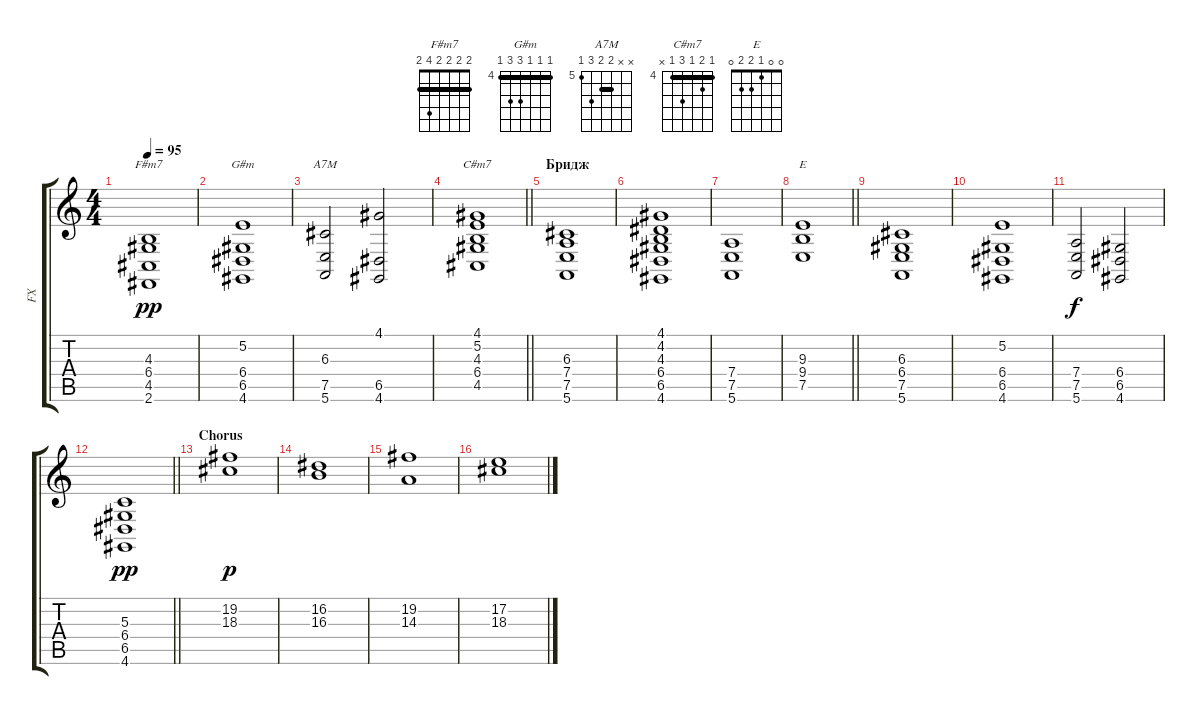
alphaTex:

\track ("FX" "FX") {instrument stringensemble1}
\staff {score tabs}
\tuning (E4 B3 G3 D3 A2 E2) {hide}
\chord ("F#m7" 2 2 2 2 4 2) {barre 2}
\chord ("G#m" 4 4 4 6 6 4) {firstfret 4 barre 4}
\chord ("A7M" x x 6 6 7 5) {firstfret 5 barre 6}
\chord ("C#m7" 4 5 4 6 4 x) {firstfret 4 barre 4}
\chord ("E" 0 0 1 2 2 0)
\ts (4 4)
\tempo 95
\clef g2
\ks c
(4.3 6.4 4.5 2.6).1{ch "F#m7" dy pp} |
(5.2 6.4 6.5 4.6).1{ch "G#m"} |
(6.3 7.5 5.6).2{ch "A7M"} (4.1 6.5 4.6).2 |
\barLineRight lightlight
(4.1 5.2 4.3 6.4 4.5).1{ch "C#m7"} |
\section ("" "Бридж")
(6.3 7.4 7.5 5.6).1 |
(4.1 4.2 4.3 6.4 6.5 4.6).1 |
(7.4 7.5 5.6).1 |
\barLineRight lightlight
(9.3 9.4 7.5).1{ch "E"} |
\section ("" "")
(6.3 6.4 7.5 5.6).1 |
(5.2 6.4 6.5 4.6).1 |
(7.4 7.5 5.6).2{dy f} (6.4 6.5 4.6).2 |
\barLineRight lightlight
(5.3 6.4 6.5 4.6).1{dy pp} |
\section ("" "Chorus")
(19.2 18.3).1{dy p} |
(16.2 16.3).1 |
(19.2 14.3).1 |
(17.2 18.3).1
